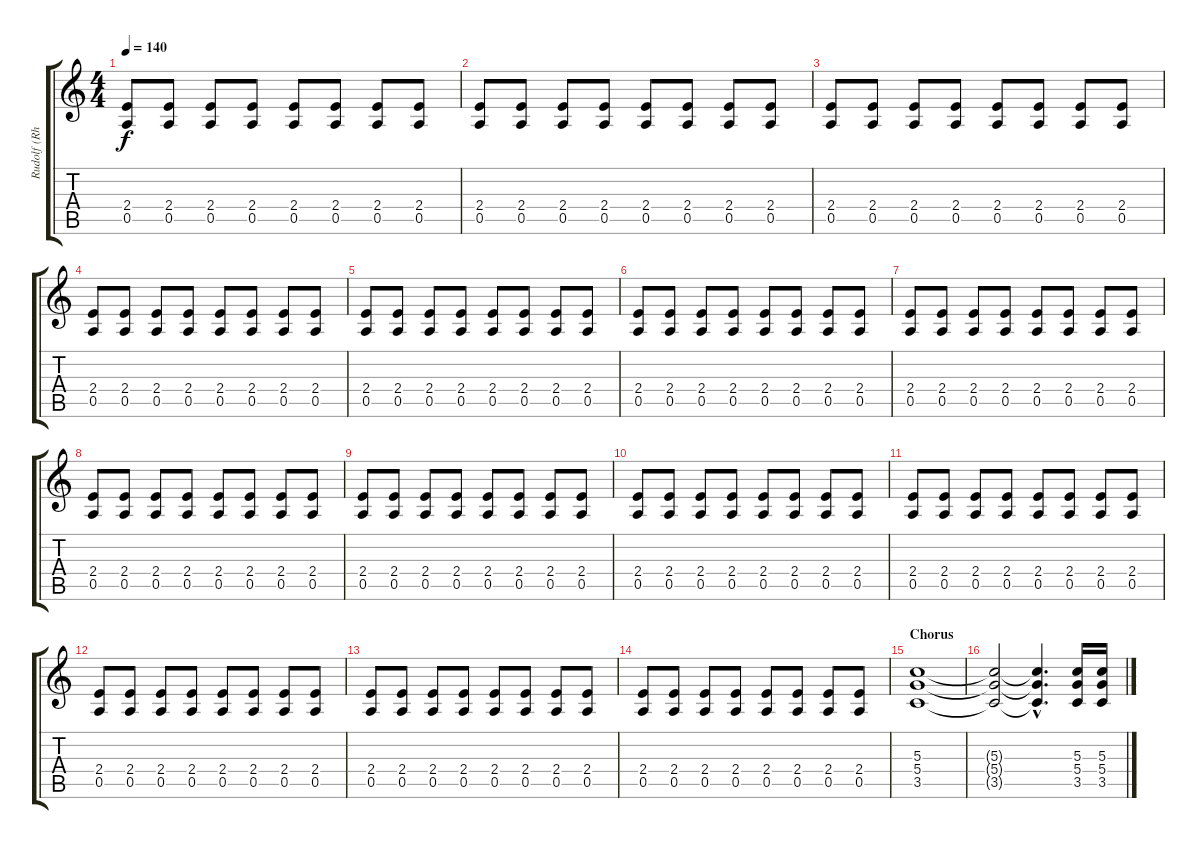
\track ("Rudolf (Rhythm)" "Rudolf (Rh") {instrument overdrivenguitar}
\staff {score tabs}
\tuning (E4 B3 G3 D3 A2 E2) {hide}
\ts (4 4)
\tempo 140
\clef g2
\ks c
(2.4 0.5).8{dy f} (2.4 0.5).8 (2.4 0.5).8 (2.4 0.5).8 (2.4 0.5).8 (2.4 0.5).8 (2.4 0.5).8 (2.4 0.5).8 |
(2.4 0.5).8 (2.4 0.5).8 (2.4 0.5).8 (2.4 0.5).8 (2.4 0.5).8 (2.4 0.5).8 (2.4 0.5).8 (2.4 0.5).8 |
(2.4 0.5).8 (2.4 0.5).8 (2.4 0.5).8 (2.4 0.5).8 (2.4 0.5).8 (2.4 0.5).8 (2.4 0.5).8 (2.4 0.5).8 |
(2.4 0.5).8 (2.4 0.5).8 (2.4 0.5).8 (2.4 0.5).8 (2.4 0.5).8 (2.4 0.5).8 (2.4 0.5).8 (2.4 0.5).8 |
(2.4 0.5).8 (2.4 0.5).8 (2.4 0.5).8 (2.4 0.5).8 (2.4 0.5).8 (2.4 0.5).8 (2.4 0.5).8 (2.4 0.5).8 |
(2.4 0.5).8 (2.4 0.5).8 (2.4 0.5).8 (2.4 0.5).8 (2.4 0.5).8 (2.4 0.5).8 (2.4 0.5).8 (2.4 0.5).8 |
(2.4 0.5).8 (2.4 0.5).8 (2.4 0.5).8 (2.4 0.5).8 (2.4 0.5).8 (2.4 0.5).8 (2.4 0.5).8 (2.4 0.5).8 |
(2.4 0.5).8 (2.4 0.5).8 (2.4 0.5).8 (2.4 0.5).8 (2.4 0.5).8 (2.4 0.5).8 (2.4 0.5).8 (2.4 0.5).8 |
(2.4 0.5).8 (2.4 0.5).8 (2.4 0.5).8 (2.4 0.5).8 (2.4 0.5).8 (2.4 0.5).8 (2.4 0.5).8 (2.4 0.5).8 |
(2.4 0.5).8 (2.4 0.5).8 (2.4 0.5).8 (2.4 0.5).8 (2.4 0.5).8 (2.4 0.5).8 (2.4 0.5).8 (2.4 0.5).8 |
(2.4 0.5).8 (2.4 0.5).8 (2.4 0.5).8 (2.4 0.5).8 (2.4 0.5).8 (2.4 0.5).8 (2.4 0.5).8 (2.4 0.5).8 |
(2.4 0.5).8 (2.4 0.5).8 (2.4 0.5).8 (2.4 0.5).8 (2.4 0.5).8 (2.4 0.5).8 (2.4 0.5).8 (2.4 0.5).8 |
(2.4 0.5).8 (2.4 0.5).8 (2.4 0.5).8 (2.4 0.5).8 (2.4 0.5).8 (2.4 0.5).8 (2.4 0.5).8 (2.4 0.5).8 |
(2.4 0.5).8 (2.4 0.5).8 (2.4 0.5).8 (2.4 0.5).8 (2.4 0.5).8 (2.4 0.5).8 (2.4 0.5).8 (2.4 0.5).8 |
\section ("" "Chorus")
(5.3 5.4 3.5).1 |
(5.3{t} 5.4{t} 3.5{t}).2 (5.3{hac t} 5.4{hac t} 3.5{hac t}).4{d} (5.3 5.4 3.5).16 (5.3 5.4 3.5).16
